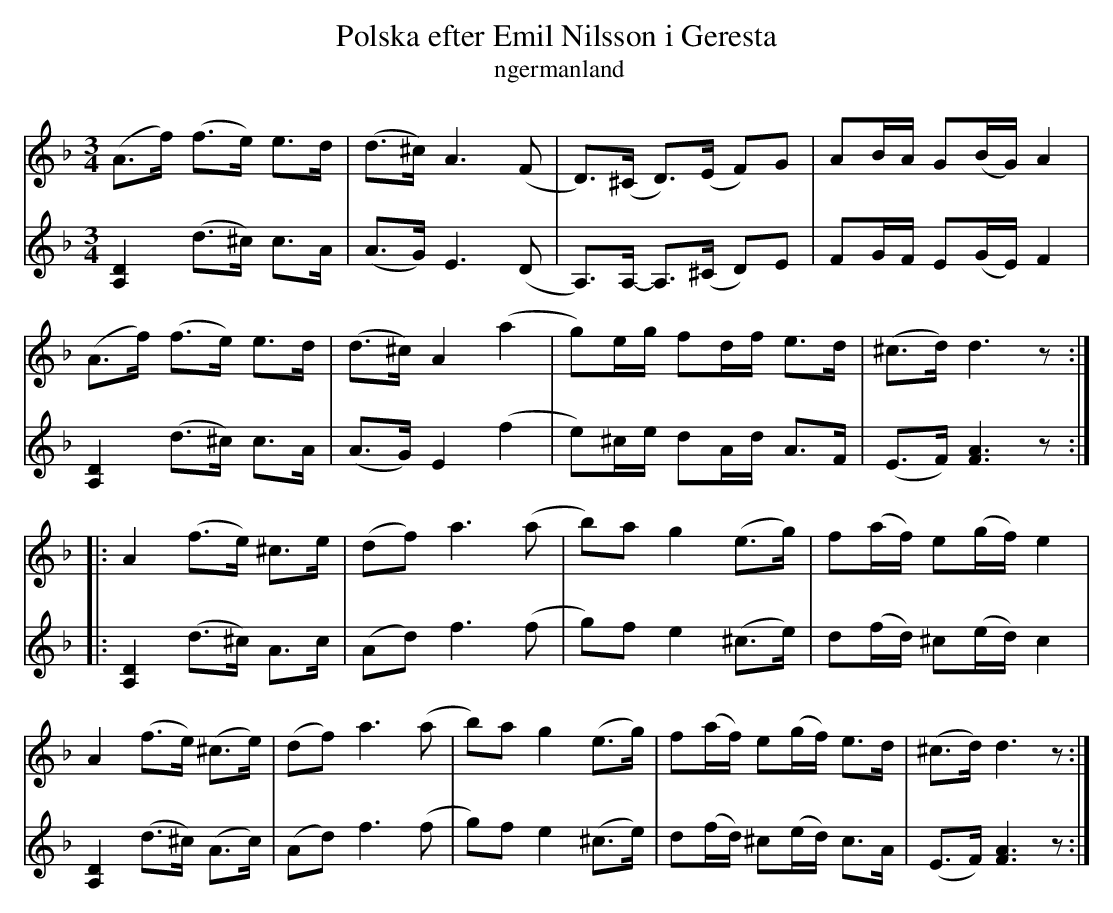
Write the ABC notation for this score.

X:1
T:Polska efter Emil Nilsson i Geresta
T: ngermanland
M:3/4
L:1/8
K:Dm
V:1
(A>f) (f>e) e>d|(d>^c) A3 (F|D>)(^C D>)(E F)G|AB/A/ G(B/G/) A2|!
(A>f) (f>e) e>d|(d>^c) A2 (a2|g)e/g/ fd/f/ e>d|(^c>d) d3z::!
A2 (f>e) ^c>e|(df) a3(a|b)a g2 (e>g)|f(a/f/) e(g/f/) e2|!
A2 (f>e) (^c>e)|(df) a3(a|b)a g2 (e>g)|f(a/f/) e(g/f/) e>d|(^c>d) d3z:|]
V:2
[A,2D2] (d>^c) c>A|(A>G) E3 (D|A,>)A,- A,>(^C D)E|FG/F/ E(G/E/) F2|!
[A,2D2] (d>^c) c>A|(A>G) E2 (f2|e)^c/e/ dA/d/ A>F|(E>F) [F3A3]z::!
[A,2D2] (d>^c) A>c|(Ad) f3 (f|g)f e2 (^c>e)|d(f/d/) ^c(e/d/) c2|!
[A,2D2] (d>^c) (A>c)|(Ad) f3 (f|g)f e2 (^c>e)|d(f/d/) ^c(e/d/) c>A|(E>F) [F3A3]z:|]
